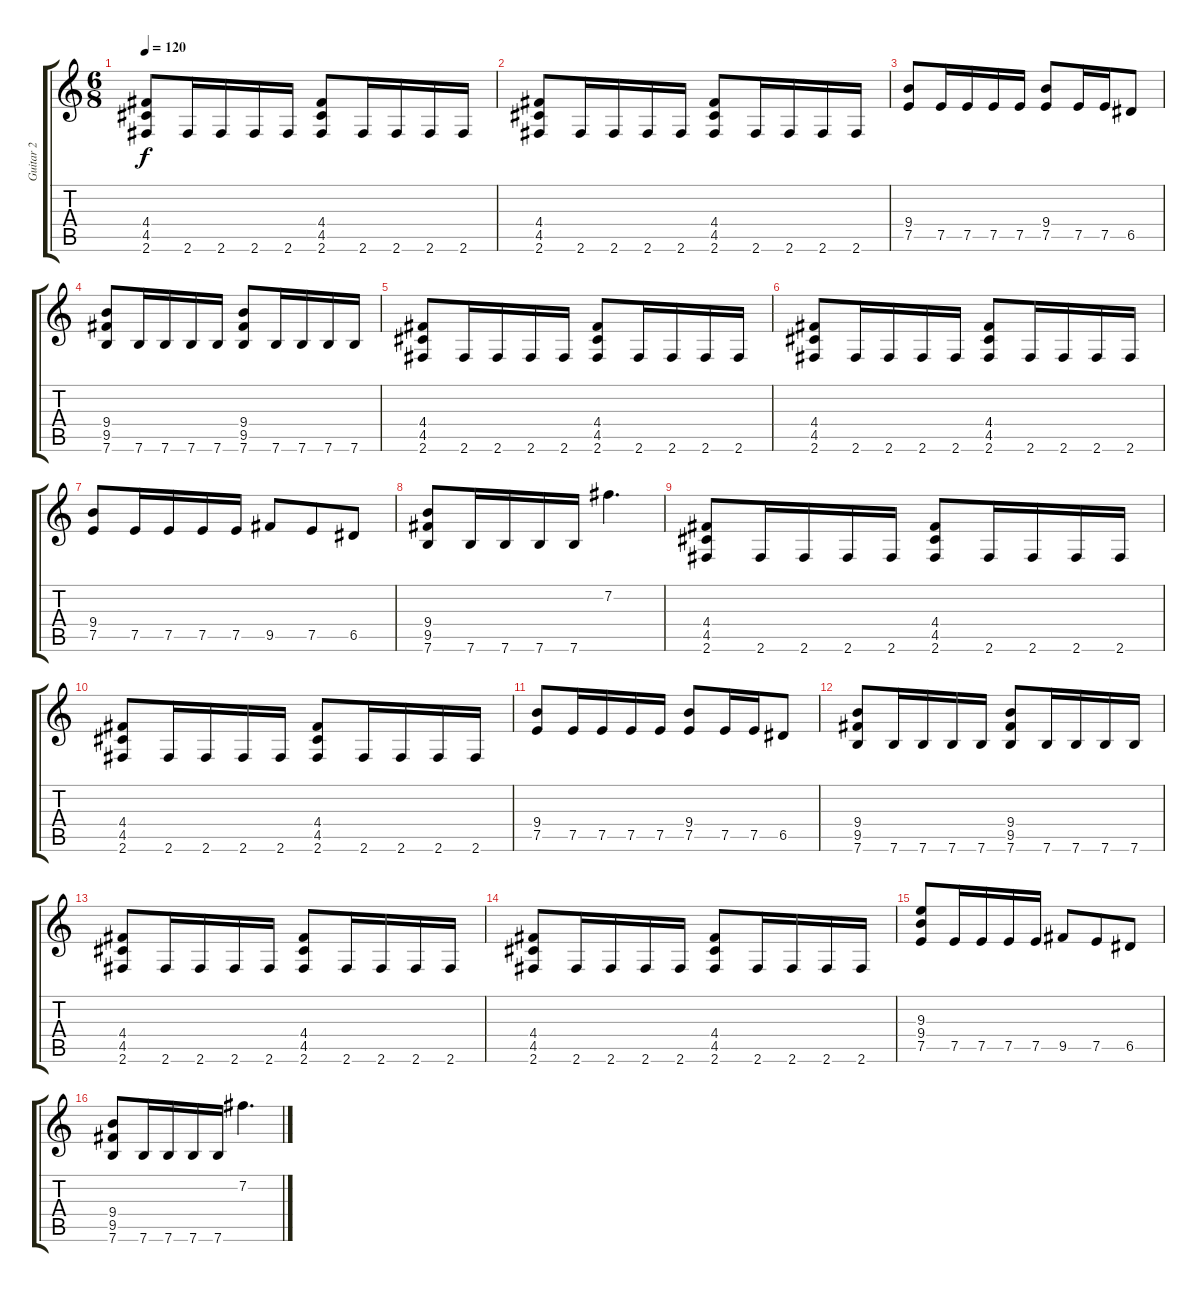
\track ("Guitar 2" "Guitar 2") {instrument distortionguitar}
\staff {score tabs}
\tuning (E4 B3 G3 D3 A2 E2) {hide}
\ts (6 8)
\tempo 120
\clef g2
\ks c
(4.4 4.5 2.6).8{dy f} 2.6.16 2.6.16 2.6.16 2.6.16 (4.4 4.5 2.6).8 2.6.16 2.6.16 2.6.16 2.6.16 |
(4.4 4.5 2.6).8 2.6.16 2.6.16 2.6.16 2.6.16 (4.4 4.5 2.6).8 2.6.16 2.6.16 2.6.16 2.6.16 |
(9.4 7.5).8 7.5.16 7.5.16 7.5.16 7.5.16 (9.4 7.5).8 7.5.16 7.5.16 6.5.8 |
(9.4 9.5 7.6).8 7.6.16 7.6.16 7.6.16 7.6.16 (9.4 9.5 7.6).8 7.6.16 7.6.16 7.6.16 7.6.16 |
(4.4 4.5 2.6).8 2.6.16 2.6.16 2.6.16 2.6.16 (4.4 4.5 2.6).8 2.6.16 2.6.16 2.6.16 2.6.16 |
(4.4 4.5 2.6).8 2.6.16 2.6.16 2.6.16 2.6.16 (4.4 4.5 2.6).8 2.6.16 2.6.16 2.6.16 2.6.16 |
(9.4 7.5).8 7.5.16 7.5.16 7.5.16 7.5.16 9.5.8 7.5.8 6.5.8 |
(9.4 9.5 7.6).8 7.6.16 7.6.16 7.6.16 7.6.16 7.2.4{d} |
(4.4 4.5 2.6).8 2.6.16 2.6.16 2.6.16 2.6.16 (4.4 4.5 2.6).8 2.6.16 2.6.16 2.6.16 2.6.16 |
(4.4 4.5 2.6).8 2.6.16 2.6.16 2.6.16 2.6.16 (4.4 4.5 2.6).8 2.6.16 2.6.16 2.6.16 2.6.16 |
(9.4 7.5).8 7.5.16 7.5.16 7.5.16 7.5.16 (9.4 7.5).8 7.5.16 7.5.16 6.5.8 |
(9.4 9.5 7.6).8 7.6.16 7.6.16 7.6.16 7.6.16 (9.4 9.5 7.6).8 7.6.16 7.6.16 7.6.16 7.6.16 |
(4.4 4.5 2.6).8 2.6.16 2.6.16 2.6.16 2.6.16 (4.4 4.5 2.6).8 2.6.16 2.6.16 2.6.16 2.6.16 |
(4.4 4.5 2.6).8 2.6.16 2.6.16 2.6.16 2.6.16 (4.4 4.5 2.6).8 2.6.16 2.6.16 2.6.16 2.6.16 |
(9.3 9.4 7.5).8 7.5.16 7.5.16 7.5.16 7.5.16 9.5.8 7.5.8 6.5.8 |
(9.4 9.5 7.6).8 7.6.16 7.6.16 7.6.16 7.6.16 7.2.4{d}
